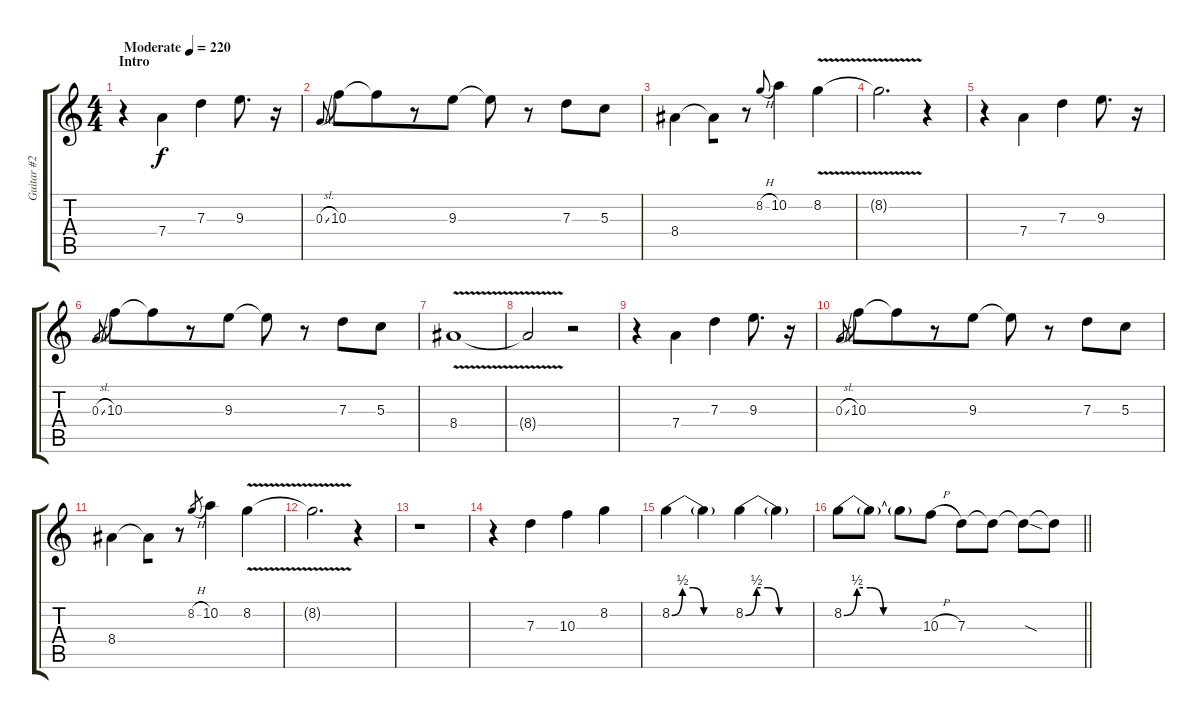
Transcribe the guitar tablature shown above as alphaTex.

\track ("Guitar #2" "Guitar #2") {instrument overdrivenguitar}
\staff {score tabs}
\tuning (E4 B3 G3 D3 A2 E2) {hide}
\ts (4 4)
\section ("" "Intro")
\tempo (220 "Moderate")
\clef g2
\ks c
r.4{dy f instrument overdrivenguitar} 7.4.4{beam merge} 7.3.4 9.3.8{d beam merge} r.16 |
0.3{sl}.8{gr onbeat} 10.3.8 10.3{t}.8{beam merge} r.8 9.3.8 9.3{t}.8 r.8{beam merge} 7.3.8 5.3.8 |
8.4.4{beam merge} 8.4{t}.8{beam merge} r.8 8.2{h}.8{gr onbeat} 10.2.4{beam merge} 8.2{v}.4 |
8.2{t}.2{d} r.4 |
r.4 7.4.4{beam merge} 7.3.4 9.3.8{d beam merge} r.16 |
0.3{sl}.8{gr} 10.3.8 10.3{t}.8{beam merge} r.8 9.3.8 9.3{t}.8 r.8{beam merge} 7.3.8 5.3.8 |
8.4{v}.1 |
8.4{t}.2 r.2 |
r.4 7.4.4{beam merge} 7.3.4 9.3.8{d beam merge} r.16 |
0.3{sl}.8{gr} 10.3.8 10.3{t}.8{beam merge} r.8 9.3.8 9.3{t}.8 r.8{beam merge} 7.3.8 5.3.8 |
8.4.4{beam merge} 8.4{t}.8{beam merge} r.8 8.2{h}.8{gr} 10.2.4{beam merge} 8.2{v}.4 |
8.2{t}.2{d} r.4 |
r.1 |
r.4 7.3.4{beam merge} 10.3.4{beam merge} 8.2.4 |
8.2{be (custom 0 0 10 2 20 2 30 0 60 0)}.4{beam merge} 8.2{t}.4 8.2{be (custom 0 0 10 2 20 2 30 0 60 0)}.4 8.2{t}.4 |
\barLineRight lightlight
8.2{be (custom 0 0 10 2 20 2 30 0 60 0)}.8 8.2{t}.8 8.2{t}.8{beam merge} 10.3{h}.8 7.3.8{beam merge} 7.3{t}.8 7.3{sod t}.8 7.3{t}.8
